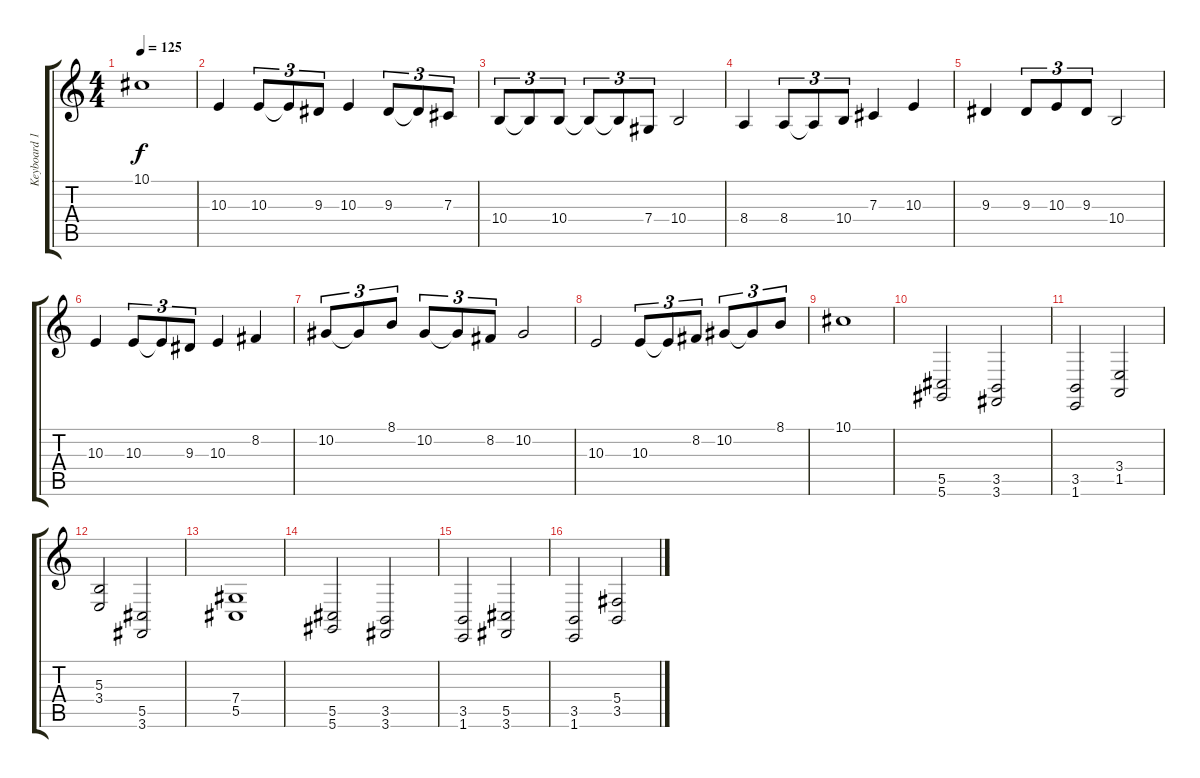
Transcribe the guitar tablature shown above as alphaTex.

\track ("Keyboard 1" "Keyboard 1") {instrument pad2warm}
\staff {score tabs}
\tuning (Eb4 Bb3 Gb3 Db3 Ab2 Eb2) {hide}
\ts (4 4)
\tempo 125
\clef g2
\ks c
10.1.1{dy f} |
10.3.4 10.3.8{tu (3 2)} 10.3{t}.8{tu (3 2)} 9.3.8{tu (3 2)} 10.3.4 9.3.8{tu (3 2)} 9.3{t}.8{tu (3 2)} 7.3.8{tu (3 2)} |
10.4.8{tu (3 2)} 10.4{t}.8{tu (3 2)} 10.4.8{tu (3 2)} 10.4{t}.8{tu (3 2)} 10.4{t}.8{tu (3 2)} 7.4.8{tu (3 2)} 10.4.2 |
8.4.4 8.4.8{tu (3 2)} 8.4{t}.8{tu (3 2)} 10.4.8{tu (3 2)} 7.3.4 10.3.4 |
9.3.4 9.3.8{tu (3 2)} 10.3.8{tu (3 2)} 9.3.8{tu (3 2)} 10.4.2 |
10.3.4 10.3.8{tu (3 2)} 10.3{t}.8{tu (3 2)} 9.3.8{tu (3 2)} 10.3.4 8.2.4 |
10.2.8{tu (3 2)} 10.2{t}.8{tu (3 2)} 8.1.8{tu (3 2)} 10.2.8{tu (3 2)} 10.2{t}.8{tu (3 2)} 8.2.8{tu (3 2)} 10.2.2 |
10.3.2 10.3.8{tu (3 2)} 10.3{t}.8{tu (3 2)} 8.2.8{tu (3 2)} 10.2.8{tu (3 2)} 10.2{t}.8{tu (3 2)} 8.1.8{tu (3 2)} |
10.1.1 |
(5.5 5.6).2{instrument pad2warm} (3.5 3.6).2 |
(3.5 1.6).2 (3.4 1.5).2 |
(5.3 3.4).2 (5.5 3.6).2 |
(7.4 5.5).1 |
(5.5 5.6).2 (3.5 3.6).2 |
(3.5 1.6).2 (5.5 3.6).2 |
(3.5 1.6).2 (5.4 3.5).2
